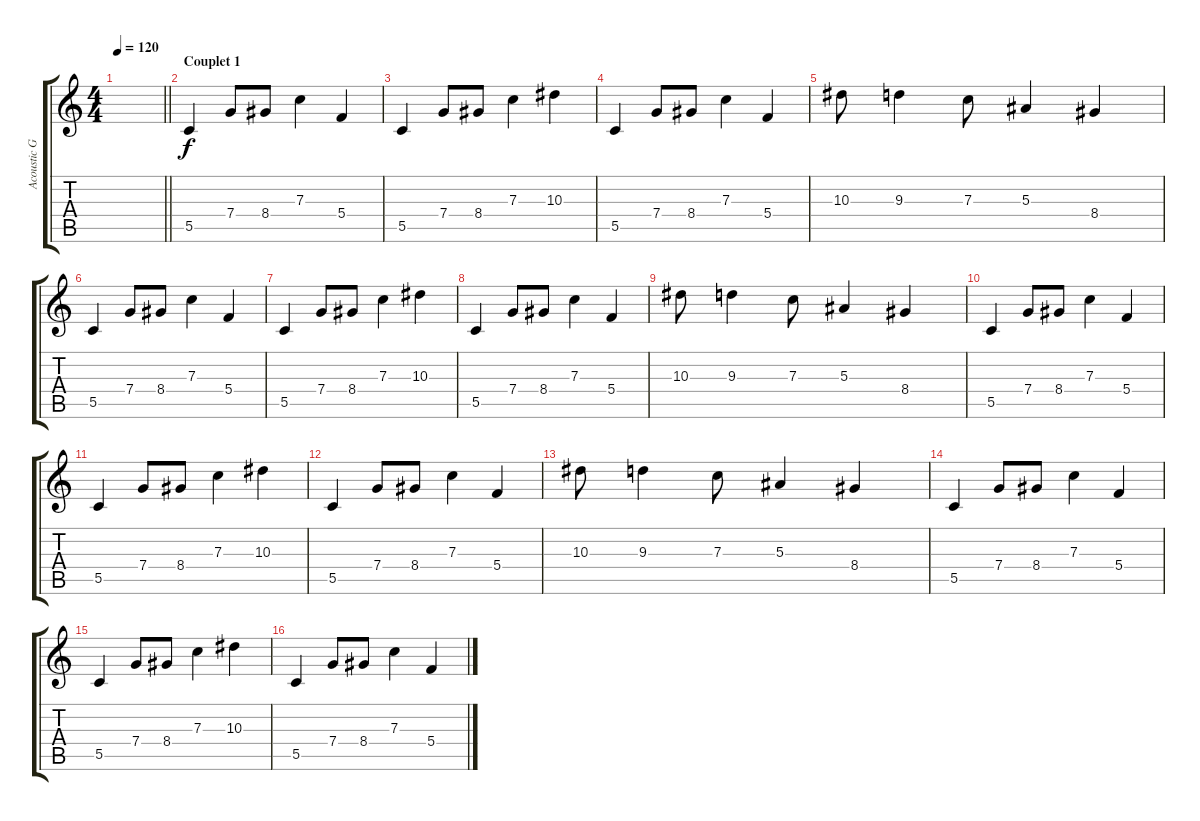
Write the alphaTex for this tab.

\track ("Acoustic Guitar" "Acoustic G") {instrument acousticguitarsteel}
\staff {score tabs}
\tuning (D4 A3 F3 C3 G2 C2) {hide}
\ts (4 4)
\tempo 120
\clef g2
\barLineRight lightlight
\ks c
|
\section ("" "Couplet 1")
5.5.4 7.4.8 8.4.8 7.3.4 5.4.4 |
5.5.4 7.4.8 8.4.8 7.3.4 10.3.4 |
5.5.4 7.4.8 8.4.8 7.3.4 5.4.4 |
10.3.8 9.3.4 7.3.8 5.3.4 8.4.4 |
5.5.4 7.4.8 8.4.8 7.3.4 5.4.4 |
5.5.4 7.4.8 8.4.8 7.3.4 10.3.4 |
5.5.4 7.4.8 8.4.8 7.3.4 5.4.4 |
10.3.8 9.3.4 7.3.8 5.3.4 8.4.4 |
5.5.4 7.4.8 8.4.8 7.3.4 5.4.4 |
5.5.4 7.4.8 8.4.8 7.3.4 10.3.4 |
5.5.4 7.4.8 8.4.8 7.3.4 5.4.4 |
10.3.8 9.3.4 7.3.8 5.3.4 8.4.4 |
5.5.4 7.4.8 8.4.8 7.3.4 5.4.4 |
5.5.4 7.4.8 8.4.8 7.3.4 10.3.4 |
5.5.4 7.4.8 8.4.8 7.3.4 5.4.4
